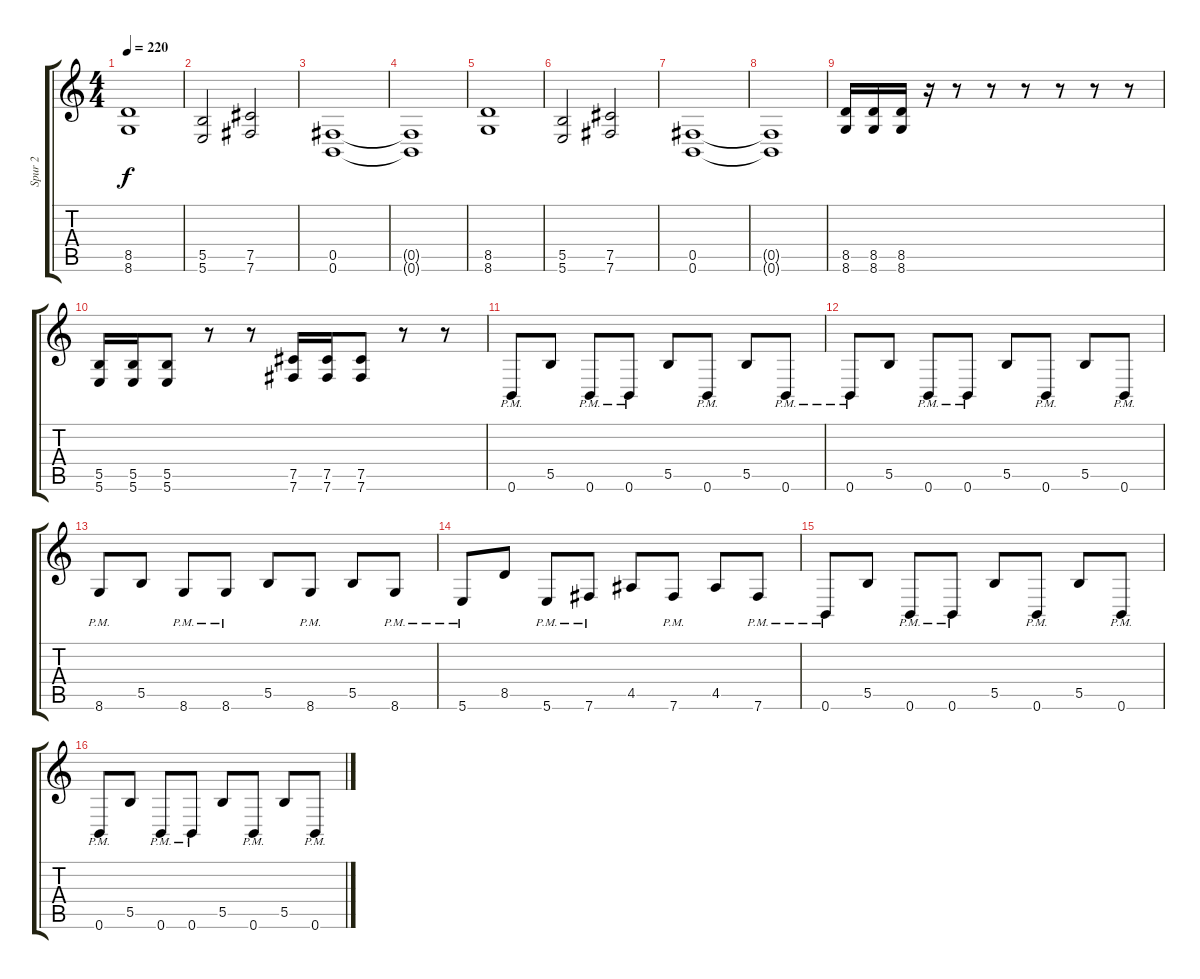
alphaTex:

\track ("Spur 2" "Spur 2") {instrument distortionguitar}
\staff {score tabs}
\tuning (Db4 Ab3 E3 B2 Gb2 B1) {hide}
\ts (4 4)
\tempo 220
\clef g2
\ks c
(8.5 8.6).1{dy f} |
(5.5 5.6).2 (7.5 7.6).2 |
(0.5 0.6).1 |
(0.5{t} 0.6{t}).1 |
(8.5 8.6).1 |
(5.5 5.6).2 (7.5 7.6).2 |
(0.5 0.6).1 |
(0.5{t} 0.6{t}).1 |
(8.5 8.6).16 (8.5 8.6).16 (8.5 8.6).16 r.16 r.8 r.8 r.8 r.8 r.8 r.8 |
(5.5 5.6).16 (5.5 5.6).16 (5.5 5.6).8 r.8 r.8 (7.5 7.6).16 (7.5 7.6).16 (7.5 7.6).8 r.8 r.8 |
0.6{pm}.8 5.5.8 0.6{pm}.8 0.6{pm}.8 5.5.8 0.6{pm}.8 5.5.8 0.6{pm}.8 |
0.6{pm}.8 5.5.8 0.6{pm}.8 0.6{pm}.8 5.5.8 0.6{pm}.8 5.5.8 0.6{pm}.8 |
8.6{pm}.8 5.5.8 8.6{pm}.8 8.6{pm}.8 5.5.8 8.6{pm}.8 5.5.8 8.6{pm}.8 |
5.6{pm}.8 8.5.8 5.6{pm}.8 7.6{pm}.8 4.5.8 7.6{pm}.8 4.5.8 7.6{pm}.8 |
0.6{pm}.8 5.5.8 0.6{pm}.8 0.6{pm}.8 5.5.8 0.6{pm}.8 5.5.8 0.6{pm}.8 |
0.6{pm}.8 5.5.8 0.6{pm}.8 0.6{pm}.8 5.5.8 0.6{pm}.8 5.5.8 0.6{pm}.8
